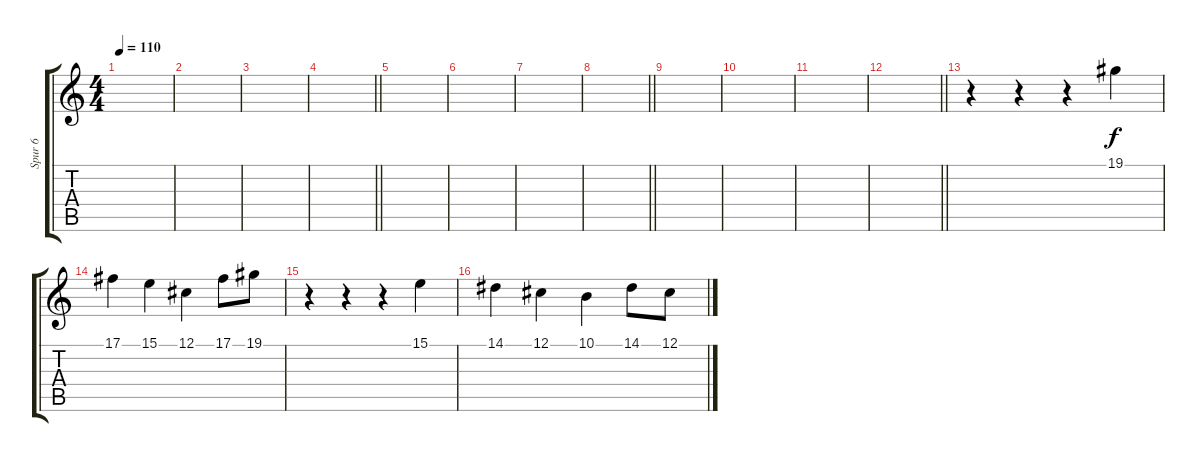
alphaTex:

\track ("Spur 6" "Spur 6") {instrument pad1newage}
\staff {score tabs}
\tuning (Db4 Ab3 E3 B2 Gb2 Db2) {hide}
\ts (4 4)
\tempo 110
\clef g2
\ks c
|
|
|
\barLineRight lightlight
|
|
|
|
\barLineRight lightlight
|
|
|
|
\barLineRight lightlight
|
r.4 r.4 r.4 19.1.4 |
17.1.4 15.1.4 12.1.4 17.1.8 19.1.8 |
r.4 r.4 r.4 15.1.4 |
14.1.4 12.1.4 10.1.4 14.1.8 12.1.8
